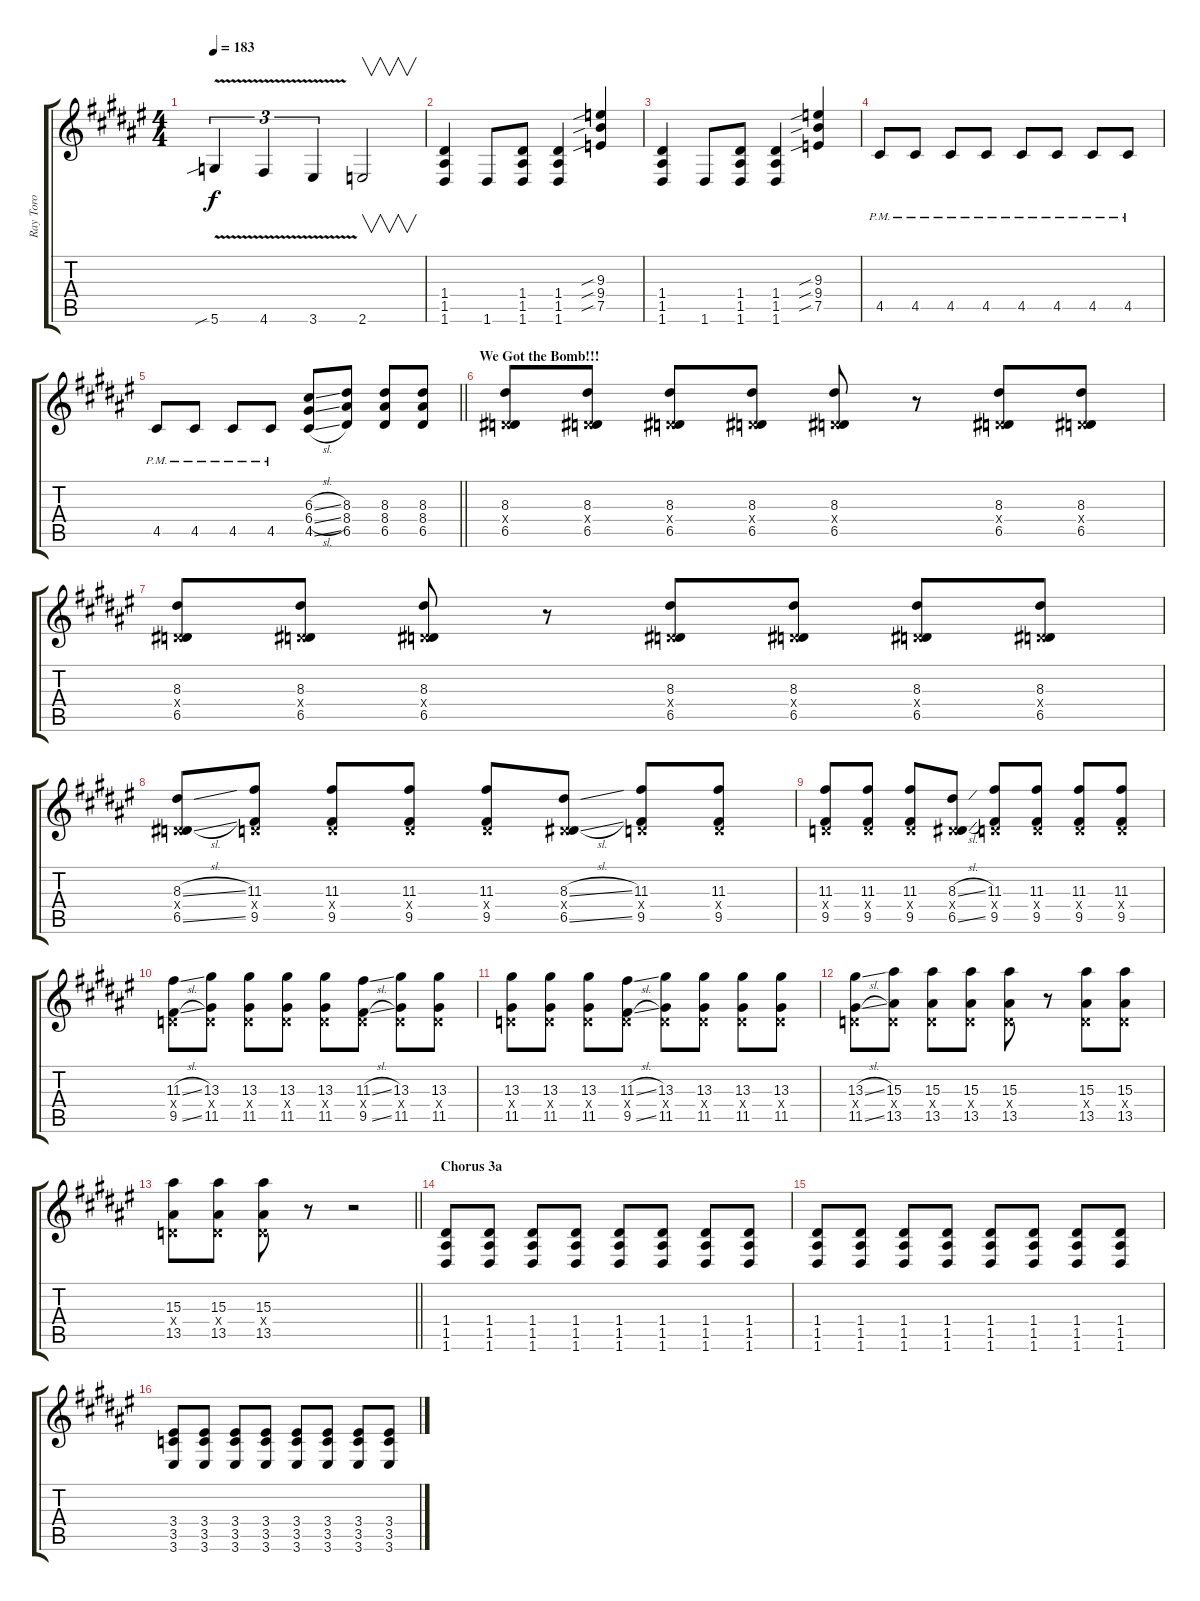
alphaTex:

\track ("Ray Toro" "Ray Toro") {instrument distortionguitar}
\staff {score tabs}
\tuning (E4 B3 G3 D3 A2 D2) {hide}
\ts (4 4)
\tempo 183
\clef g2
\ks d#minor
5.6{v sib}.4{tu (3 2) dy f} 4.6{v}.4{tu (3 2)} 3.6{v}.4{tu (3 2)} 2.6.2{v} |
(1.4 1.5 1.6).4 1.6.8 (1.4 1.5 1.6).8 (1.4 1.5 1.6).4 (9.3{sib} 9.4{sib} 7.5{sib}).4 |
(1.4 1.5 1.6).4 1.6.8 (1.4 1.5 1.6).8 (1.4 1.5 1.6).4 (9.3{sib} 9.4{sib} 7.5{sib}).4 |
4.5{pm}.8 4.5{pm}.8 4.5{pm}.8 4.5{pm}.8 4.5{pm}.8 4.5{pm}.8 4.5{pm}.8 4.5{pm}.8 |
\barLineRight lightlight
4.5{pm}.8 4.5{pm}.8 4.5{pm}.8 4.5{pm}.8 (6.3{sl} 6.4{sl} 4.5{sl}).8 (8.3 8.4 6.5).8 (8.3 8.4 6.5).8 (8.3 8.4 6.5).8 |
\section ("" "We Got the Bomb!!!")
(8.3 0.4{x} 6.5).8 (8.3 0.4{x} 6.5).8 (8.3 0.4{x} 6.5).8 (8.3 0.4{x} 6.5).8 (8.3 0.4{x} 6.5).8 r.8 (8.3 0.4{x} 6.5).8 (8.3 0.4{x} 6.5).8 |
(8.3 0.4{x} 6.5).8 (8.3 0.4{x} 6.5).8 (8.3 0.4{x} 6.5).8 r.8 (8.3 0.4{x} 6.5).8 (8.3 0.4{x} 6.5).8 (8.3 0.4{x} 6.5).8 (8.3 0.4{x} 6.5).8 |
(8.3{sl} 0.4{x} 6.5{sl}).8 (11.3 0.4{x} 9.5).8 (11.3 0.4{x} 9.5).8 (11.3 0.4{x} 9.5).8 (11.3 0.4{x} 9.5).8 (8.3{sl} 0.4{x} 6.5{sl}).8 (11.3 0.4{x} 9.5).8 (11.3 0.4{x} 9.5).8 |
(11.3 0.4{x} 9.5).8 (11.3 0.4{x} 9.5).8 (11.3 0.4{x} 9.5).8 (8.3{sl} 0.4{x} 6.5{sl}).8 (11.3 0.4{x} 9.5).8 (11.3 0.4{x} 9.5).8 (11.3 0.4{x} 9.5).8 (11.3 0.4{x} 9.5).8 |
(11.3{sl} 0.4{x} 9.5{sl}).8 (13.3 0.4{x} 11.5).8 (13.3 0.4{x} 11.5).8 (13.3 0.4{x} 11.5).8 (13.3 0.4{x} 11.5).8 (11.3{sl} 0.4{x} 9.5{sl}).8 (13.3 0.4{x} 11.5).8 (13.3 0.4{x} 11.5).8 |
(13.3 0.4{x} 11.5).8 (13.3 0.4{x} 11.5).8 (13.3 0.4{x} 11.5).8 (11.3{sl} 0.4{x} 9.5{sl}).8 (13.3 0.4{x} 11.5).8 (13.3 0.4{x} 11.5).8 (13.3 0.4{x} 11.5).8 (13.3 0.4{x} 11.5).8 |
(13.3{sl} 0.4{x} 11.5{sl}).8 (15.3 0.4{x} 13.5).8 (15.3 0.4{x} 13.5).8 (15.3 0.4{x} 13.5).8 (15.3 0.4{x} 13.5).8 r.8 (15.3 0.4{x} 13.5).8 (15.3 0.4{x} 13.5).8 |
\barLineRight lightlight
(15.3 0.4{x} 13.5).8 (15.3 0.4{x} 13.5).8 (15.3 0.4{x} 13.5).8 r.8 r.2 |
\section ("" "Chorus 3a")
(1.4 1.5 1.6).8 (1.4 1.5 1.6).8 (1.4 1.5 1.6).8 (1.4 1.5 1.6).8 (1.4 1.5 1.6).8 (1.4 1.5 1.6).8 (1.4 1.5 1.6).8 (1.4 1.5 1.6).8 |
(1.4 1.5 1.6).8 (1.4 1.5 1.6).8 (1.4 1.5 1.6).8 (1.4 1.5 1.6).8 (1.4 1.5 1.6).8 (1.4 1.5 1.6).8 (1.4 1.5 1.6).8 (1.4 1.5 1.6).8 |
(3.4 3.5 3.6).8 (3.4 3.5 3.6).8 (3.4 3.5 3.6).8 (3.4 3.5 3.6).8 (3.4 3.5 3.6).8 (3.4 3.5 3.6).8 (3.4 3.5 3.6).8 (3.4 3.5 3.6).8
